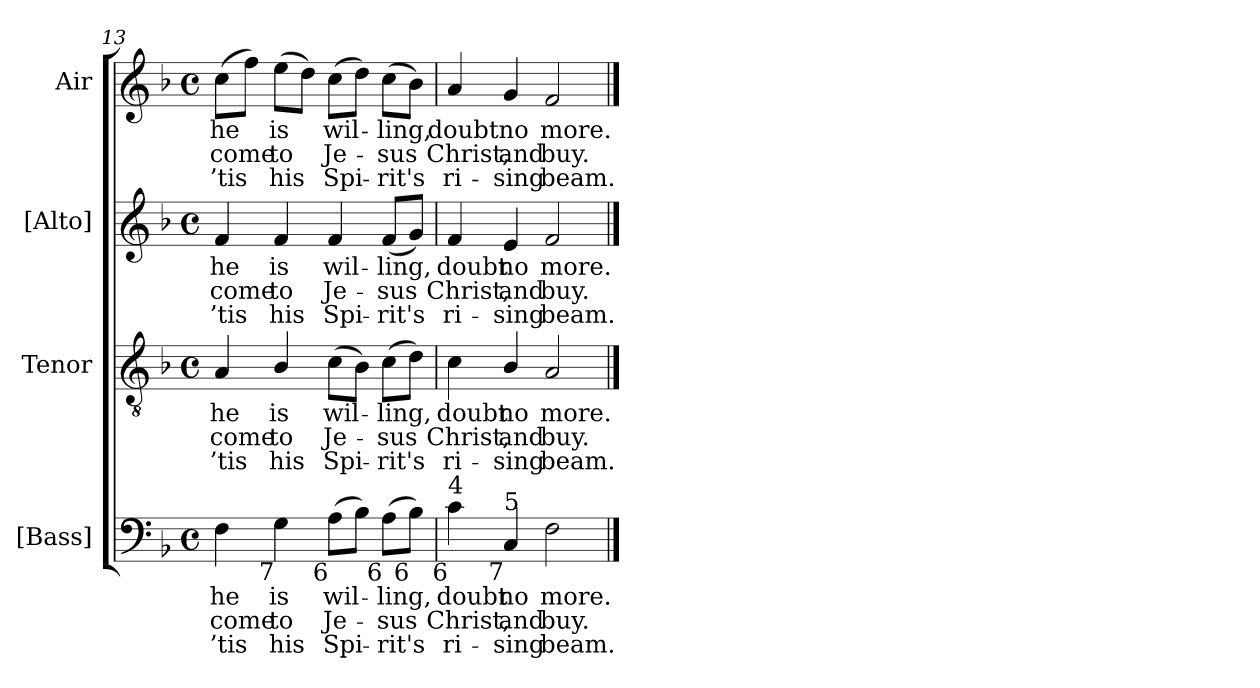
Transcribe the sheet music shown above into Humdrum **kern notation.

**kern	**text	**text	**text	**kern	**text	**text	**text	**kern	**text	**text	**text	**kern	**text	**text	**text
*part4	*part4	*part4	*part4	*part3	*part3	*part3	*part3	*part2	*part2	*part2	*part2	*part1	*part1	*part1	*part1
*staff4	*staff4	*staff4	*staff4	*staff3	*staff3	*staff3	*staff3	*staff2	*staff2	*staff2	*staff2	*staff1	*staff1	*staff1	*staff1
*I"[Bass]	*	*	*	*I"Tenor	*	*	*	*I"[Alto]	*	*	*	*I"Air	*	*	*
*I'B.	*	*	*	*I'T.	*	*	*	*I'A.	*	*	*	*	*	*	*
*clefF4	*	*	*	*clefGv2	*	*	*	*clefG2	*	*	*	*clefG2	*	*	*
*	*	*	*	*ITrd7c12	*	*	*	*	*	*	*	*	*	*	*
*k[b-]	*	*	*	*k[b-]	*	*	*	*k[b-]	*	*	*	*k[b-]	*	*	*
*F:	*	*	*	*F:	*	*	*	*F:	*	*	*	*F:	*	*	*
*M4/4	*	*	*	*M4/4	*	*	*	*M4/4	*	*	*	*M4/4	*	*	*
*met(c)	*	*	*	*met(c)	*	*	*	*met(c)	*	*	*	*met(c)	*	*	*
=13	=13	=13	=13	=13	=13	=13	=13	=13	=13	=13	=13	=13	=13	=13	=13
!	!LO:LY:b:color=#000000	!LO:LY:b:color=#000000	!LO:LY:b:color=#000000	!	!	!	!	!	!	!	!	!	!	!	!
!	!	!	!	!	!LO:LY:b:color=#000000	!LO:LY:b:color=#000000	!LO:LY:b:color=#000000	!	!	!	!	!	!	!	!
!	!	!	!	!	!	!	!	!	!LO:LY:b:color=#000000	!LO:LY:b:color=#000000	!LO:LY:b:color=#000000	!	!	!	!
!	!	!	!	!	!	!	!	!	!	!	!	!	!LO:LY:b:color=#000000	!LO:LY:b:color=#000000	!LO:LY:b:color=#000000
4Fi\	he	come	’tis	4AAi/	he	come	’tis	4fi/	he	come	’tis	(8cci\L	he	come	’tis
.	.	.	.	.	.	.	.	.	.	.	.	8ffi\J)	.	.	.
!	!LO:LY:b:color=#000000	!LO:LY:b:color=#000000	!LO:LY:b:color=#000000	!	!	!	!	!	!	!	!	!	!	!	!
!	!	!	!	!	!LO:LY:b:color=#000000	!LO:LY:b:color=#000000	!LO:LY:b:color=#000000	!	!	!	!	!	!	!	!
!	!	!	!	!	!	!	!	!	!LO:LY:b:color=#000000	!LO:LY:b:color=#000000	!LO:LY:b:color=#000000	!	!	!	!
!LO:TX:b:rj:t=7	!	!	!	!	!	!	!	!	!	!	!	!	!	!	!
!	!	!	!	!	!	!	!	!	!	!	!	!	!LO:LY:b:color=#000000	!LO:LY:b:color=#000000	!LO:LY:b:color=#000000
4Gi\	is	to	his	4BB-i/	is	to	his	4fi/	is	to	his	(8eei\L	is	to	his
.	.	.	.	.	.	.	.	.	.	.	.	8ddi\J)	.	.	.
!	!LO:LY:b:color=#000000	!LO:LY:b:color=#000000	!LO:LY:b:color=#000000	!	!	!	!	!	!	!	!	!	!	!	!
!	!	!	!	!	!LO:LY:b:color=#000000	!LO:LY:b:color=#000000	!LO:LY:b:color=#000000	!	!	!	!	!	!	!	!
!	!	!	!	!	!	!	!	!	!LO:LY:b:color=#000000	!LO:LY:b:color=#000000	!LO:LY:b:color=#000000	!	!	!	!
!LO:TX:b:rj:t=6	!	!	!	!	!	!	!	!	!	!	!	!	!	!	!
!	!	!	!	!	!	!	!	!	!	!	!	!	!LO:LY:b:color=#000000	!LO:LY:b:color=#000000	!LO:LY:b:color=#000000
(8Ai\L	wil-	Je-	Spi-	(8Ci\L	wil-	Je-	Spi-	4fi/	wil-	Je-	Spi-	(8cci\L	wil-	Je-	Spi-
8B-i\J)	.	.	.	8BB-i\J)	.	.	.	.	.	.	.	8ddi\J)	.	.	.
!	!LO:LY:b:color=#000000	!LO:LY:b:color=#000000	!LO:LY:b:color=#000000	!	!	!	!	!	!	!	!	!	!	!	!
!	!	!	!	!	!LO:LY:b:color=#000000	!LO:LY:b:color=#000000	!LO:LY:b:color=#000000	!	!	!	!	!	!	!	!
!	!	!	!	!	!	!	!	!	!LO:LY:b:color=#000000	!LO:LY:b:color=#000000	!LO:LY:b:color=#000000	!	!	!	!
!LO:TX:b:rj:t=6	!	!	!	!	!	!	!	!	!	!	!	!	!	!	!
!	!	!	!	!	!	!	!	!	!	!	!	!	!LO:LY:b:color=#000000	!LO:LY:b:color=#000000	!LO:LY:b:color=#000000
(8Ai\L	-ling,	-sus	-rit's	(8Ci\L	-ling,	-sus	-rit's	(8fi/L	-ling,	-sus	-rit's	(8cci\L	-ling,	-sus	-rit's
!LO:TX:b:rj:t=6	!	!	!	!	!	!	!	!	!	!	!	!	!	!	!
8B-i\J)	.	.	.	8Di\J)	.	.	.	8gi/J)	.	.	.	8b-i\J)	.	.	.
=14	=14	=14	=14	=14	=14	=14	=14	=14	=14	=14	=14	=14	=14	=14	=14
!	!LO:LY:b:color=#000000	!LO:LY:b:color=#000000	!LO:LY:b:color=#000000	!	!	!	!	!	!	!	!	!	!	!	!
!	!	!	!	!	!LO:LY:b:color=#000000	!LO:LY:b:color=#000000	!LO:LY:b:color=#000000	!	!	!	!	!	!	!	!
!	!	!	!	!	!	!	!	!	!LO:LY:b:color=#000000	!LO:LY:b:color=#000000	!LO:LY:b:color=#000000	!	!	!	!
!LO:TX:b:rj:t=6	!	!	!	!	!	!	!	!	!	!	!	!	!	!	!
!LO:TX:t=4	!	!	!	!	!	!	!	!	!	!	!	!	!	!	!
!	!	!	!	!	!	!	!	!	!	!	!	!	!LO:LY:b:color=#000000	!LO:LY:b:color=#000000	!LO:LY:b:color=#000000
4ci\	doubt	Christ,	ri-	4Ci\	doubt	Christ,	ri-	4fi/	doubt	Christ,	ri-	4ai/	doubt	Christ,	ri-
!	!LO:LY:b:color=#000000	!LO:LY:b:color=#000000	!LO:LY:b:color=#000000	!	!	!	!	!	!	!	!	!	!	!	!
!	!	!	!	!	!LO:LY:b:color=#000000	!LO:LY:b:color=#000000	!LO:LY:b:color=#000000	!	!	!	!	!	!	!	!
!	!	!	!	!	!	!	!	!	!LO:LY:b:color=#000000	!LO:LY:b:color=#000000	!LO:LY:b:color=#000000	!	!	!	!
!LO:TX:b:rj:t=7	!	!	!	!	!	!	!	!	!	!	!	!	!	!	!
!LO:TX:t=5	!	!	!	!	!	!	!	!	!	!	!	!	!	!	!
!	!	!	!	!	!	!	!	!	!	!	!	!	!LO:LY:b:color=#000000	!LO:LY:b:color=#000000	!LO:LY:b:color=#000000
4Ci/	no	and	-sing	4BB-i/	no	and	-sing	4ei/	no	and	-sing	4gi/	no	and	-sing
!	!LO:LY:b:color=#000000	!LO:LY:b:color=#000000	!LO:LY:b:color=#000000	!	!	!	!	!	!	!	!	!	!	!	!
!	!	!	!	!	!LO:LY:b:color=#000000	!LO:LY:b:color=#000000	!LO:LY:b:color=#000000	!	!	!	!	!	!	!	!
!	!	!	!	!	!	!	!	!	!LO:LY:b:color=#000000	!LO:LY:b:color=#000000	!LO:LY:b:color=#000000	!	!	!	!
!	!	!	!	!	!	!	!	!	!	!	!	!	!LO:LY:b:color=#000000	!LO:LY:b:color=#000000	!LO:LY:b:color=#000000
2Fi\	more.	buy.	beam.	2AAi/	more.	buy.	beam.	2fi/	more.	buy.	beam.	2fi/	more.	buy.	beam.
==	==	==	==	==	==	==	==	==	==	==	==	==	==	==	==
*-	*-	*-	*-	*-	*-	*-	*-	*-	*-	*-	*-	*-	*-	*-	*-
